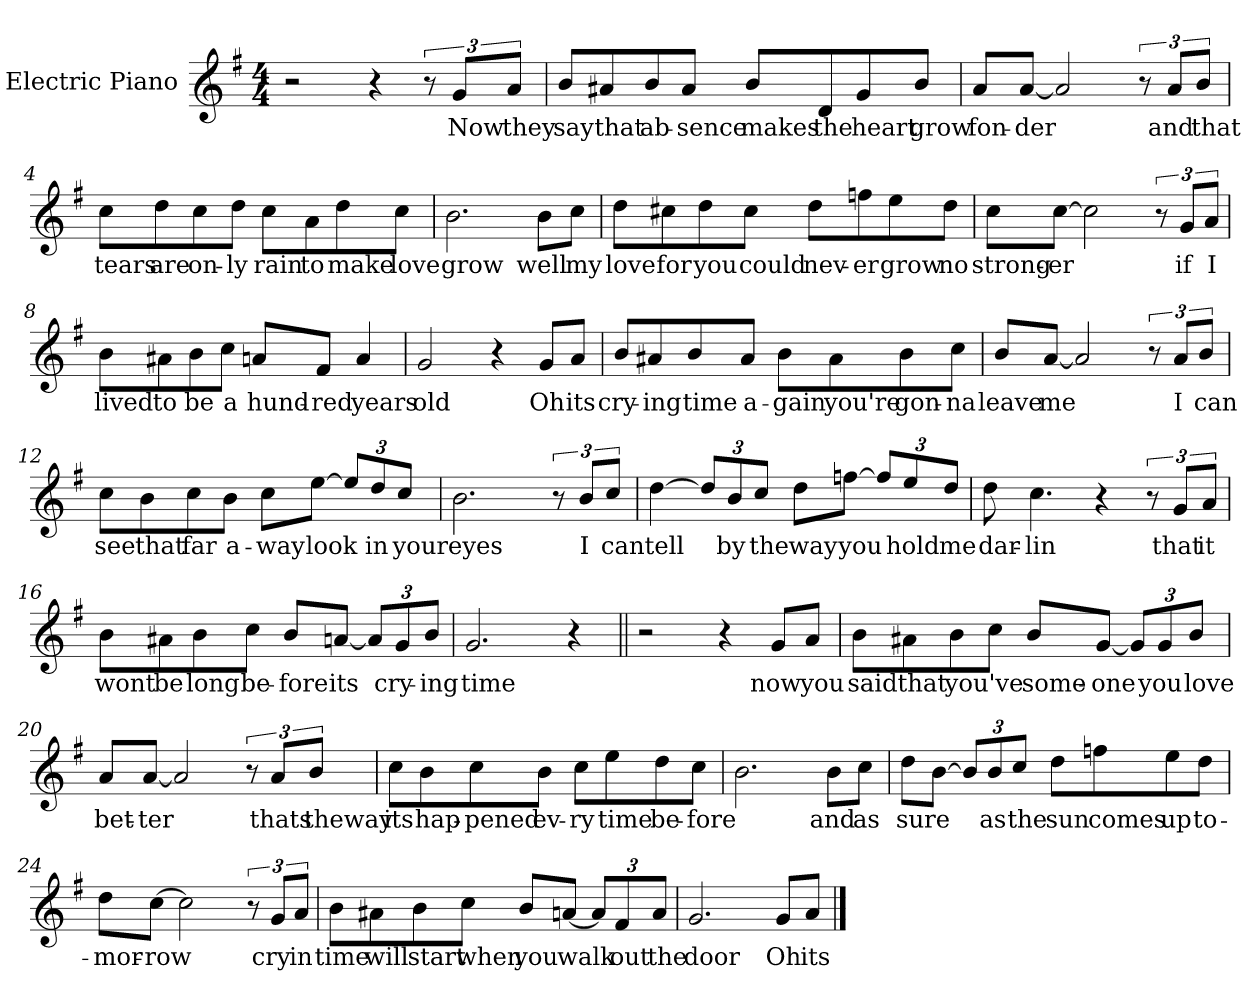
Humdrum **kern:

**kern	**text
*part1	*part1
*staff1	*staff1
*I"Electric Piano	*
*I'E.Pno	*
*clefG2	*
*k[f#]	*
*G:	*
*M4/4	*
=1	=1
2r	.
4r	.
12r	.
12g/L	Now
12a/J	they
=2	=2
8b/L	say
8a#X/	that
8b/	ab-
8a#/J	-sence
8b/L	makes
8d/	the
8g/	heart
8b/J	grow
=3	=3
8a/L	fon-
[8a/J	-der
2a/]	.
12r	.
12a/L	and
12b/J	that
=4	=4
8cc\L	tears
8dd\	are
8cc\	on-
8dd\J	-ly
8cc\L	rain
8a\	to
8dd\	make
8cc\J	love
!!LO:LB:g=z
=5	=5
2.b\	grow
8b\L	well
8cc\J	my
=6	=6
8dd\L	love
8cc#X\	for
8dd\	you
8cc#\J	could
8dd\L	nev-
8ffn\	-er
8ee\	grow
8dd\J	no
=7	=7
8cc\L	strong-
[8cc\J	-er
2cc\]	.
12r	.
12g/L	if
12a/J	I
=8	=8
8b\L	lived
8a#X\	to
8b\	be
8cc\J	a
8an/L	hund-
8f#/J	-red
4a/	years
!!LO:LB:g=z
=9	=9
2g/	old
4r	.
8g/L	Oh
8a/J	its
=10	=10
8b/L	cry-
8a#X/	-ing
8b/	time
8a#/J	a-
8b\L	-gain
8a#\	you're
8b\	gon-
8cc\J	-na
=11	=11
8b/L	leave
[8a/J	me
2a/]	.
12r	.
12a/L	I
12b/J	can
=12	=12
8cc\L	see
8b\	that
8cc\	far
8b\J	a-
8cc\L	-way
[8ee\J	look
*Xbrackettup	*
12ee/L]	.
12dd/	in
12cc/J	your
!!LO:LB:g=z
=13	=13
2.b\	eyes
*brackettup	*
12r	.
12b/L	I
12cc/J	can
=14	=14
[4dd\	tell
*Xbrackettup	*
12dd/L]	.
12b/	by
12cc/J	the
8dd\L	way
[8ffn\J	you
12ff/L]	.
12ee/	hold
12dd/J	me
=15	=15
8dd\	dar-
4.cc\	-lin
4r	.
*brackettup	*
12r	.
12g/L	that
12a/J	it
=16	=16
8b\L	wont
8a#X\	be
8b\	long
8cc\J	be-
8b/L	-fore
[8an/J	its
*Xbrackettup	*
12a/L]	.
12g/	cry-
12b/J	-ing
=17	=17
2.g/	time
4r	.
!!LO:LB:g=z
=18||	=18||
2r	.
4r	.
8g/L	now
8a/J	you
=19	=19
8b\L	said
8a#X\	that
8b\	you've
8cc\J	.
8b/L	some-
[8g/J	-one
12g/L]	.
12g/	you
12b/J	love
=20	=20
8a/L	bet-
[8a/J	-ter
2a/]	.
*brackettup	*
12r	.
12a/L	thats
12b/J	theway
=21	=21
8cc\L	its
8b\	hap-
8cc\	-pened
8b\J	ev-
8cc\L	-ry
8ee\	time
8dd\	be-
8cc\J	-fore
!!LO:LB:g=z
=22	=22
2.b\	.
8b\L	and
8cc\J	as
=23	=23
8dd\L	sure
[8b\J	.
*Xbrackettup	*
12b/L]	.
12b/	as
12cc/J	the
8dd\L	sun
8ffn\	comes
8ee\	up
8dd\J	to-
=24	=24
8dd\L	-mor-
[8cc\J	-row
2cc\]	.
*brackettup	*
12r	.
12g/L	cry
12a/J	-in
=25	=25
8b\L	time
8a#X\	will
8b\	start
8cc\J	when
8b/L	you
[8an/J	walk
*Xbrackettup	*
12a/L]	.
12f#/	out
12a/J	the
=26	=26
2.g/	door
8g/L	Oh
8a/J	its
==	==
*-	*-
